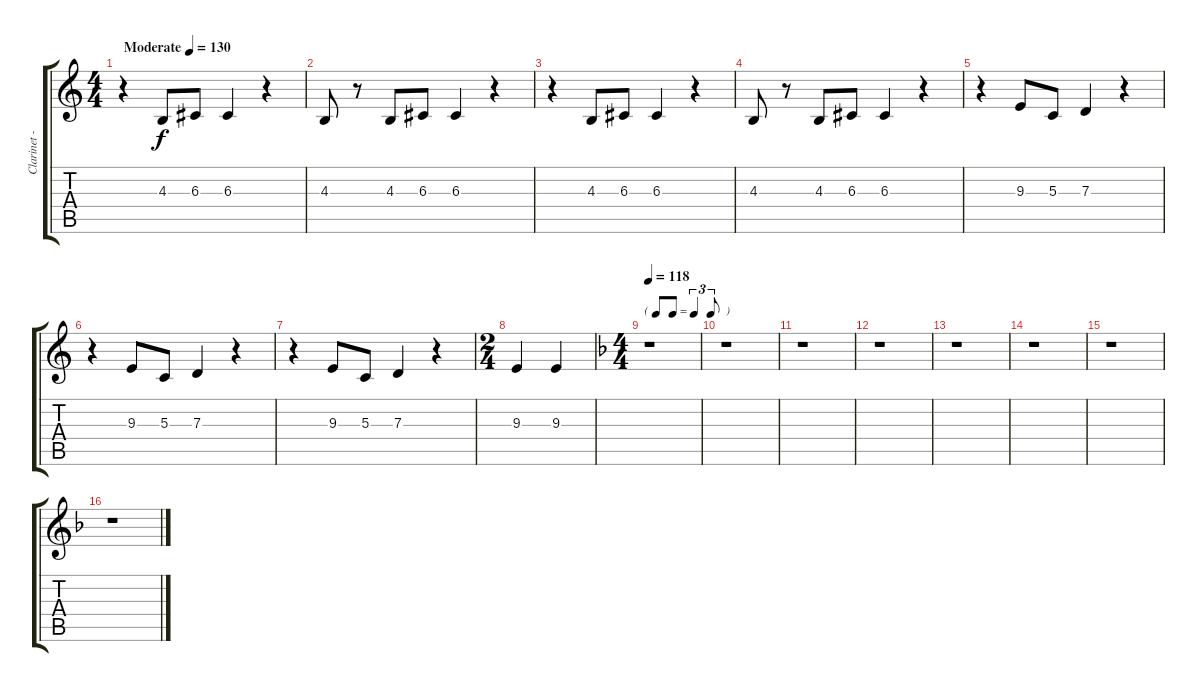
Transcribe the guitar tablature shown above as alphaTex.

\track ("Clarinet - Alix Combelle" "Clarinet -") {instrument clarinet}
\staff {score tabs}
\tuning (E4 B3 G3 D3 A2 E2) {hide}
\ts (4 4)
\tempo (130 "Moderate")
\clef g2
\ks c
r.4{dy f instrument clarinet} 4.3.8 6.3.8 6.3.4 r.4 |
4.3.8 r.8 4.3.8 6.3.8 6.3.4 r.4 |
r.4 4.3.8 6.3.8 6.3.4 r.4 |
4.3.8 r.8 4.3.8 6.3.8 6.3.4 r.4 |
r.4 9.3.8 5.3.8 7.3.4 r.4 |
r.4 9.3.8 5.3.8 7.3.4 r.4 |
r.4 9.3.8 5.3.8 7.3.4 r.4 |
\ts (2 4)
9.3.4 9.3.4 |
\ts (4 4)
\tf triplet8th
\tempo 118
\ks f
r.1 |
r.1 |
r.1 |
r.1 |
r.1 |
r.1 |
r.1 |
r.1
